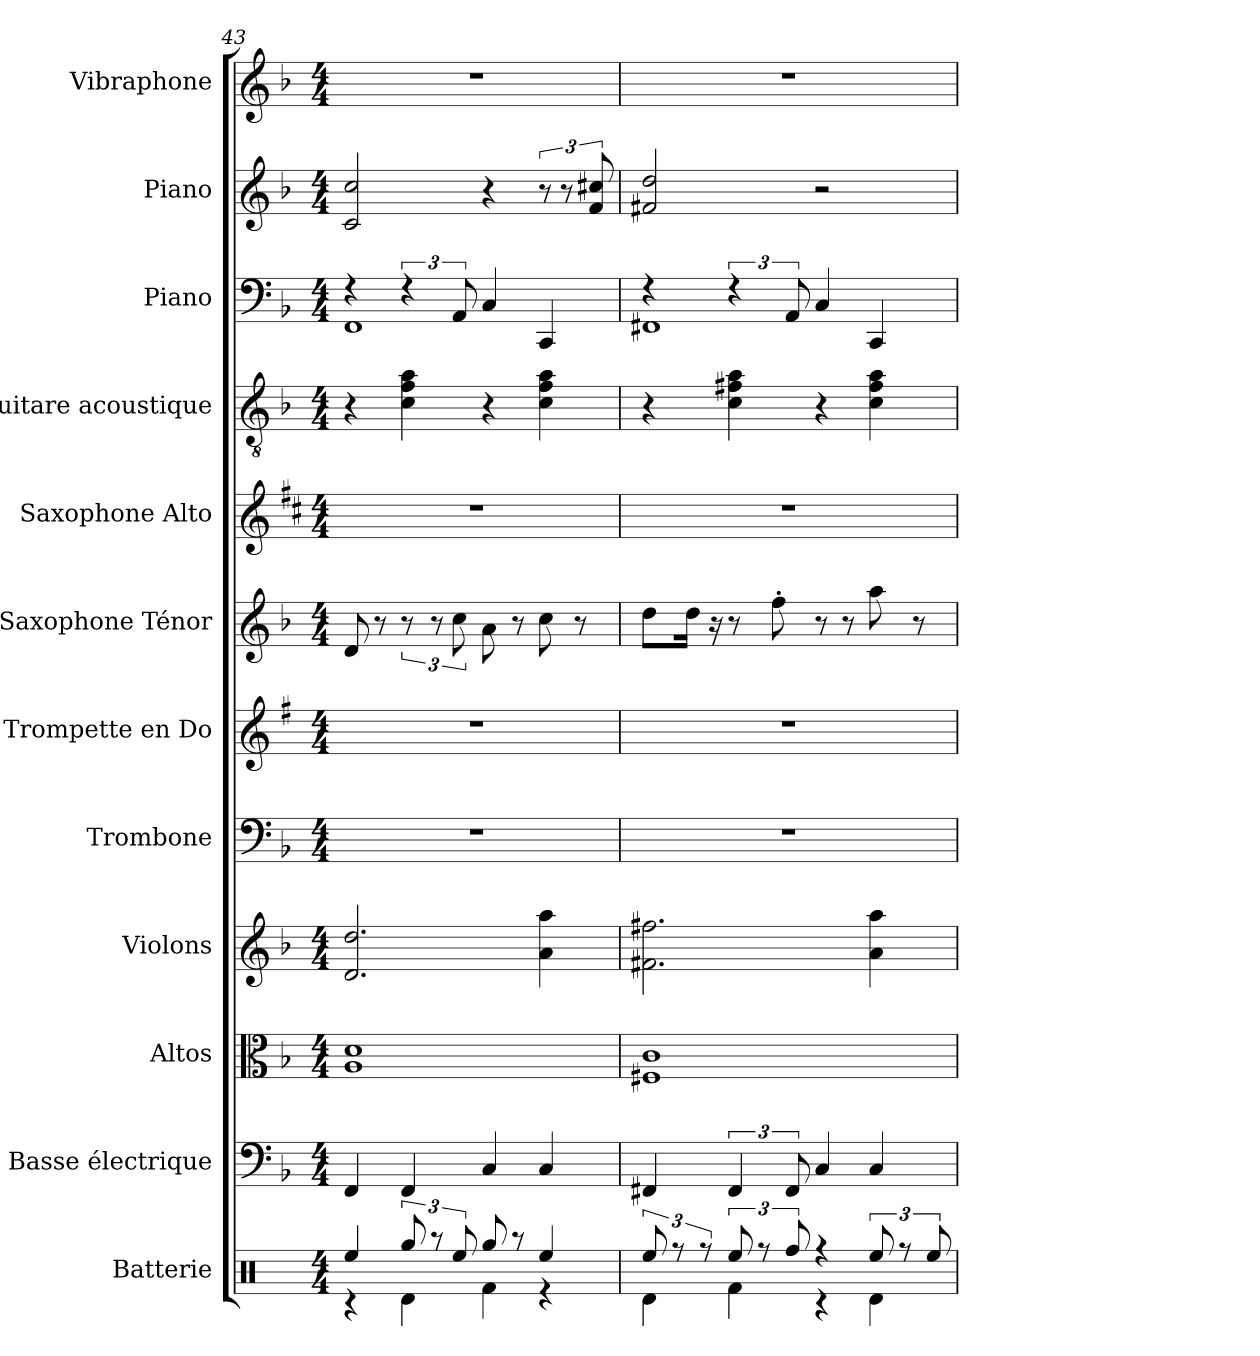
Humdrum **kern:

**kern	**kern	**kern	**kern	**kern	**kern	**kern	**kern	**kern	**kern	**kern	**kern
*part12	*part11	*part10	*part9	*part8	*part7	*part6	*part5	*part4	*part3	*part2	*part1
*staff12	*staff11	*staff10	*staff9	*staff8	*staff7	*staff6	*staff5	*staff4	*staff3	*staff2	*staff1
*I"Batterie	*I"Basse électrique	*I"Altos	*I"Violons	*I"Trombone	*I"Trompette en Do	*I"Saxophone Ténor	*I"Saxophone Alto	*I"Guitare acoustique	*I"Piano	*I"Piano	*I"Vibraphone
*I'Batt.	*I'B. él.	*I'Alt.	*I'Vlns.	*I'Tbn.	*I'Tromp. Do	*I'Sax. T.	*I'Sax. A.	*I'Guit.	*I'Pia.	*I'Pia.	*I'Vib.
*clefX	*clefF4	*clefC3	*clefG2	*clefF4	*clefG2	*clefG2	*clefG2	*clefGv2	*clefF4	*clefG2	*clefG2
*	*ITrd7c12	*	*	*	*ITrd1c2	*ITrd8c14	*ITrd5c9	*	*	*	*
*k[]	*k[b-]	*k[b-]	*k[b-]	*k[b-]	*k[b-]	*k[b-]	*k[b-]	*k[b-]	*k[b-]	*k[b-]	*k[b-]
*M4/4	*M4/4	*M4/4	*M4/4	*M4/4	*M4/4	*M4/4	*M4/4	*M4/4	*M4/4	*M4/4	*M4/4
=43	=43	=43	=43	=43	=43	=43	=43	=43	=43	=43	=43
*^	*	*	*	*	*	*	*	*	*^	*	*
4Ree/	4r	4FFF/	1A 1d	2.d/ 2.dd/	1r	1r	8D/	1r	4r	4r	1FF	2c/ 2cc/	1r
.	.	.	.	.	.	.	8r	.	.	.	.	.	.
12Rgg/	4Rd\	4FFF/	.	.	.	.	12r	.	4c\ 4f\ 4a\	6r	.	.	.
12r	.	.	.	.	.	.	12r	.	.	.	.	.	.
12Ree/	.	.	.	.	.	.	12c\	.	.	12AA/	.	.	.
8Rgg/	4Rf\	4CC/	.	.	.	.	8A\	.	4r	4C/	.	4r	.
8r	.	.	.	.	.	.	8r	.	.	.	.	.	.
4Ree/	4r	4CC/	.	4a\ 4aa\	.	.	8c\	.	4c\ 4f\ 4a\	4CC/	.	12r	.
.	.	.	.	.	.	.	.	.	.	.	.	12r	.
.	.	.	.	.	.	.	8r	.	.	.	.	.	.
.	.	.	.	.	.	.	.	.	.	.	.	12f/ 12cc#X/	.
!!LO:PB:g=z
=44	=44	=44	=44	=44	=44	=44	=44	=44	=44	=44	=44	=44	=44
12Ree/	4Rd\	4FFF#X/	1F#X 1c	2.f#X\ 2.ff#X\	1r	1r	8d\L	1r	4r	4r	1FF#X	2f#X/ 2dd/	1r
12r	.	.	.	.	.	.	.	.	.	.	.	.	.
.	.	.	.	.	.	.	16d\Jk	.	.	.	.	.	.
12r	.	.	.	.	.	.	.	.	.	.	.	.	.
.	.	.	.	.	.	.	16r	.	.	.	.	.	.
12Ree/	4Rf\	6FFF#/	.	.	.	.	8r	.	4c\ 4f#X\ 4a\	6r	.	.	.
12r	.	.	.	.	.	.	.	.	.	.	.	.	.
.	.	.	.	.	.	.	8f'\	.	.	.	.	.	.
12Rff/	.	12FFF#/	.	.	.	.	.	.	.	12AA/	.	.	.
4r	4r	4CC/	.	.	.	.	8r	.	4r	4C/	.	2r	.
.	.	.	.	.	.	.	8r	.	.	.	.	.	.
12Ree/	4Rd\	4CC/	.	4a\ 4aa\	.	.	8a\	.	4c\ 4f#\ 4a\	4CC/	.	.	.
12r	.	.	.	.	.	.	.	.	.	.	.	.	.
.	.	.	.	.	.	.	8r	.	.	.	.	.	.
12Ree/	.	.	.	.	.	.	.	.	.	.	.	.	.
*v	*v	*	*	*	*	*	*	*	*	*v	*v	*	*
=	=	=	=	=	=	=	=	=	=	=	=
*-	*-	*-	*-	*-	*-	*-	*-	*-	*-	*-	*-
